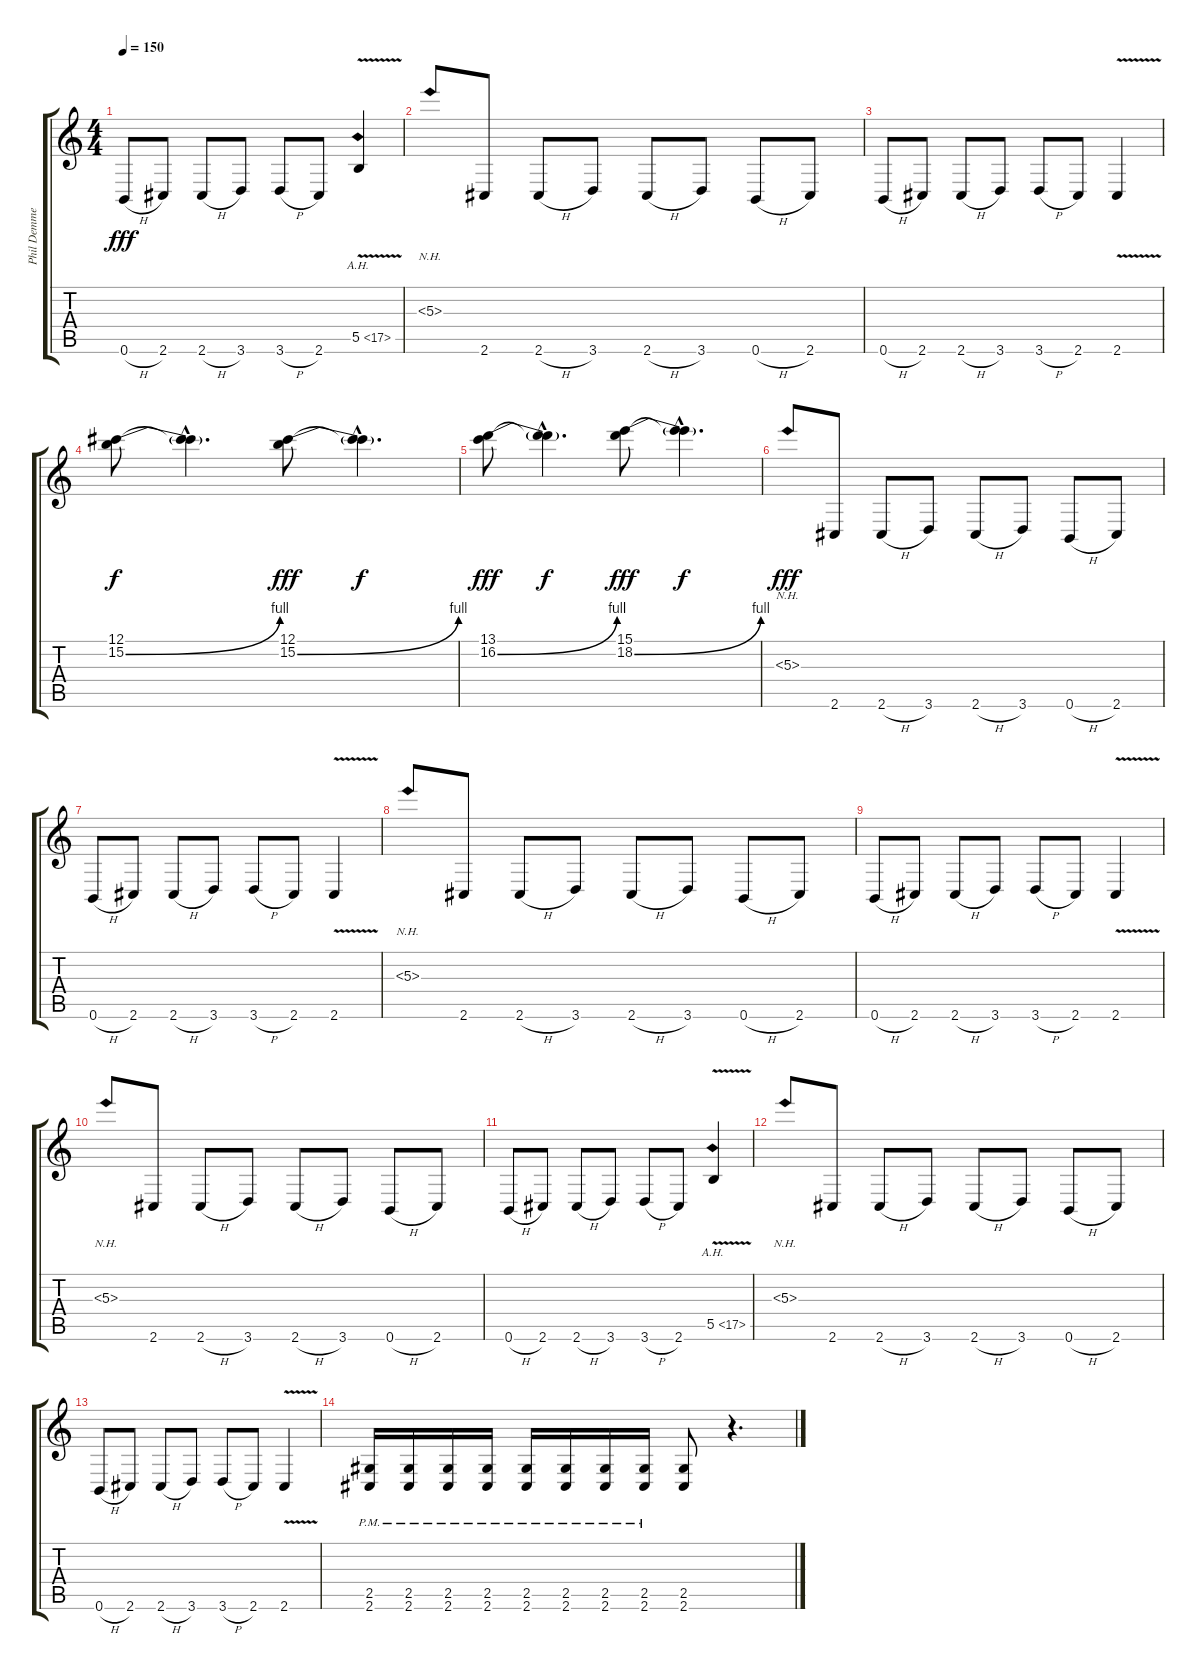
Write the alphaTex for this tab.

\track ("Phil Demmel" "Phil Demme") {instrument distortionguitar}
\staff {score tabs}
\tuning (Db4 Ab3 E3 B2 Gb2 B1) {hide}
\ts (4 4)
\tempo 150
\clef g2
\ks c
0.6{h}.8{dy fff} 2.6.8 2.6{h}.8 3.6.8 3.6{h}.8 2.6.8 5.5{ah 12 v}.4 |
5.3{nh}.8 2.6.8 2.6{h}.8 3.6.8 2.6{h}.8 3.6.8 0.6{h}.8 2.6.8 |
0.6{h}.8 2.6.8 2.6{h}.8 3.6.8 3.6{h}.8 2.6.8 2.6{v}.4 |
(12.1 15.2{be (bend 0 0 60 4)}).8{dy f} (12.1{hac t} 15.2{hac t}).4{d} (12.1 15.2{be (bend 0 0 60 4)}).8{dy fff} (12.1{hac t} 15.2{hac t}).4{d dy f} |
(13.1 16.2{be (bend 0 0 60 4)}).8{dy fff} (13.1{hac t} 16.2{hac t}).4{d dy f} (15.1 18.2{be (bend 0 0 60 4)}).8{dy fff} (15.1{hac t} 18.2{hac t}).4{d dy f} |
5.3{nh}.8{dy fff} 2.6.8 2.6{h}.8 3.6.8 2.6{h}.8 3.6.8 0.6{h}.8 2.6.8 |
0.6{h}.8 2.6.8 2.6{h}.8 3.6.8 3.6{h}.8 2.6.8 2.6{v}.4 |
5.3{nh}.8 2.6.8 2.6{h}.8 3.6.8 2.6{h}.8 3.6.8 0.6{h}.8 2.6.8 |
0.6{h}.8 2.6.8 2.6{h}.8 3.6.8 3.6{h}.8 2.6.8 2.6{v}.4 |
5.3{nh}.8 2.6.8 2.6{h}.8 3.6.8 2.6{h}.8 3.6.8 0.6{h}.8 2.6.8 |
0.6{h}.8 2.6.8 2.6{h}.8 3.6.8 3.6{h}.8 2.6.8 5.5{ah 12 v}.4 |
5.3{nh}.8 2.6.8 2.6{h}.8 3.6.8 2.6{h}.8 3.6.8 0.6{h}.8 2.6.8 |
0.6{h}.8 2.6.8 2.6{h}.8 3.6.8 3.6{h}.8 2.6.8 2.6{v}.4 |
(2.5{pm} 2.6{pm}).16 (2.5{pm} 2.6{pm}).16 (2.5{pm} 2.6{pm}).16 (2.5{pm} 2.6{pm}).16 (2.5{pm} 2.6{pm}).16 (2.5{pm} 2.6{pm}).16 (2.5{pm} 2.6{pm}).16 (2.5{pm} 2.6{pm}).16 (2.5 2.6).8 r.4{d}
